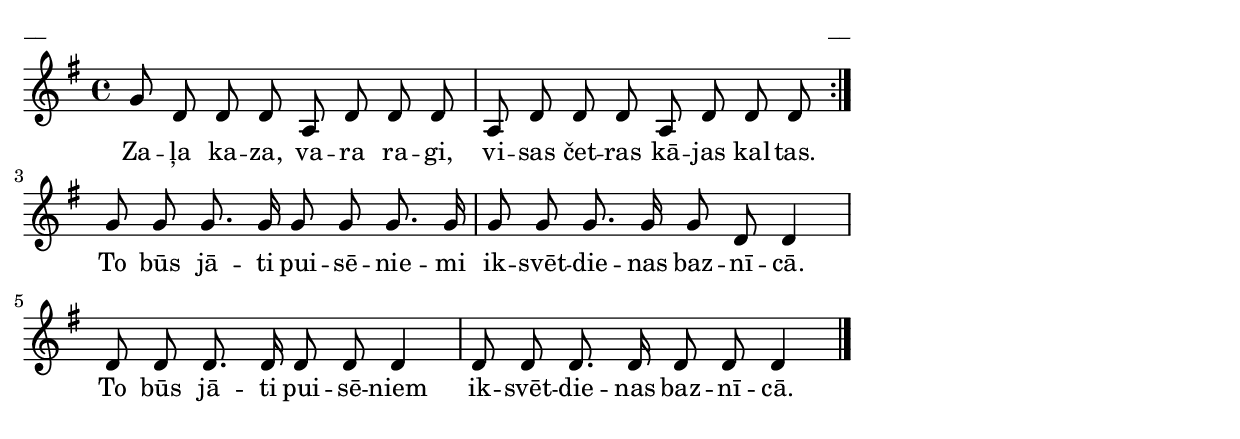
\version "2.13.16"
%\header {
%    title = "Zaļa kaza"
%}
%#(set-global-staff-size 18)
\paper {
line-width = 14\cm
left-margin = 0.4\cm
between-system-padding = 0.1\cm
between-system-space = 0.1\cm
}
\layout {
indent = #0
ragged-last = ##f
}


voiceA = \relative c'' {
\clef "treble"
\key g \major
\time 4/4
\repeat volta 2 {
g8 d d d a d d d | a8 d d d a d d d
} 
g8 g g8. g16 g8 g g8. g16 | g8 g g8. g16 g8 d d4
d8 d d8. d16 d8 d d4 | d8 d d8. d16 d8 d d4
\bar "|."
} 

lyricA = \lyricmode {
Za -- ļa ka -- za, va -- ra ra -- gi, vi -- sas čet -- ras kā -- jas kal -- tas.
To būs jā -- ti pui -- sē -- nie -- mi ik -- svēt -- die -- nas baz -- nī -- cā.
To būs jā -- ti pui -- sē -- niem ik -- svēt -- die -- nas baz -- nī -- cā.
}

fullScore = <<
\new Staff {
<<
\new Voice = "voiceA" { \oneVoice \autoBeamOff \voiceA }
\lyricsto "voiceA" \new Lyrics \lyricA
>>
}
>>

\score {
\fullScore
\header { piece = "__" opus = "__" }
}
\markup { \with-color #(x11-color 'white) \sans \smaller "__" }
\score {
\unfoldRepeats
\fullScore
\midi {
\context { \Staff \remove "Staff_performer" }
\context { \Voice \consists "Staff_performer" }
}
}



